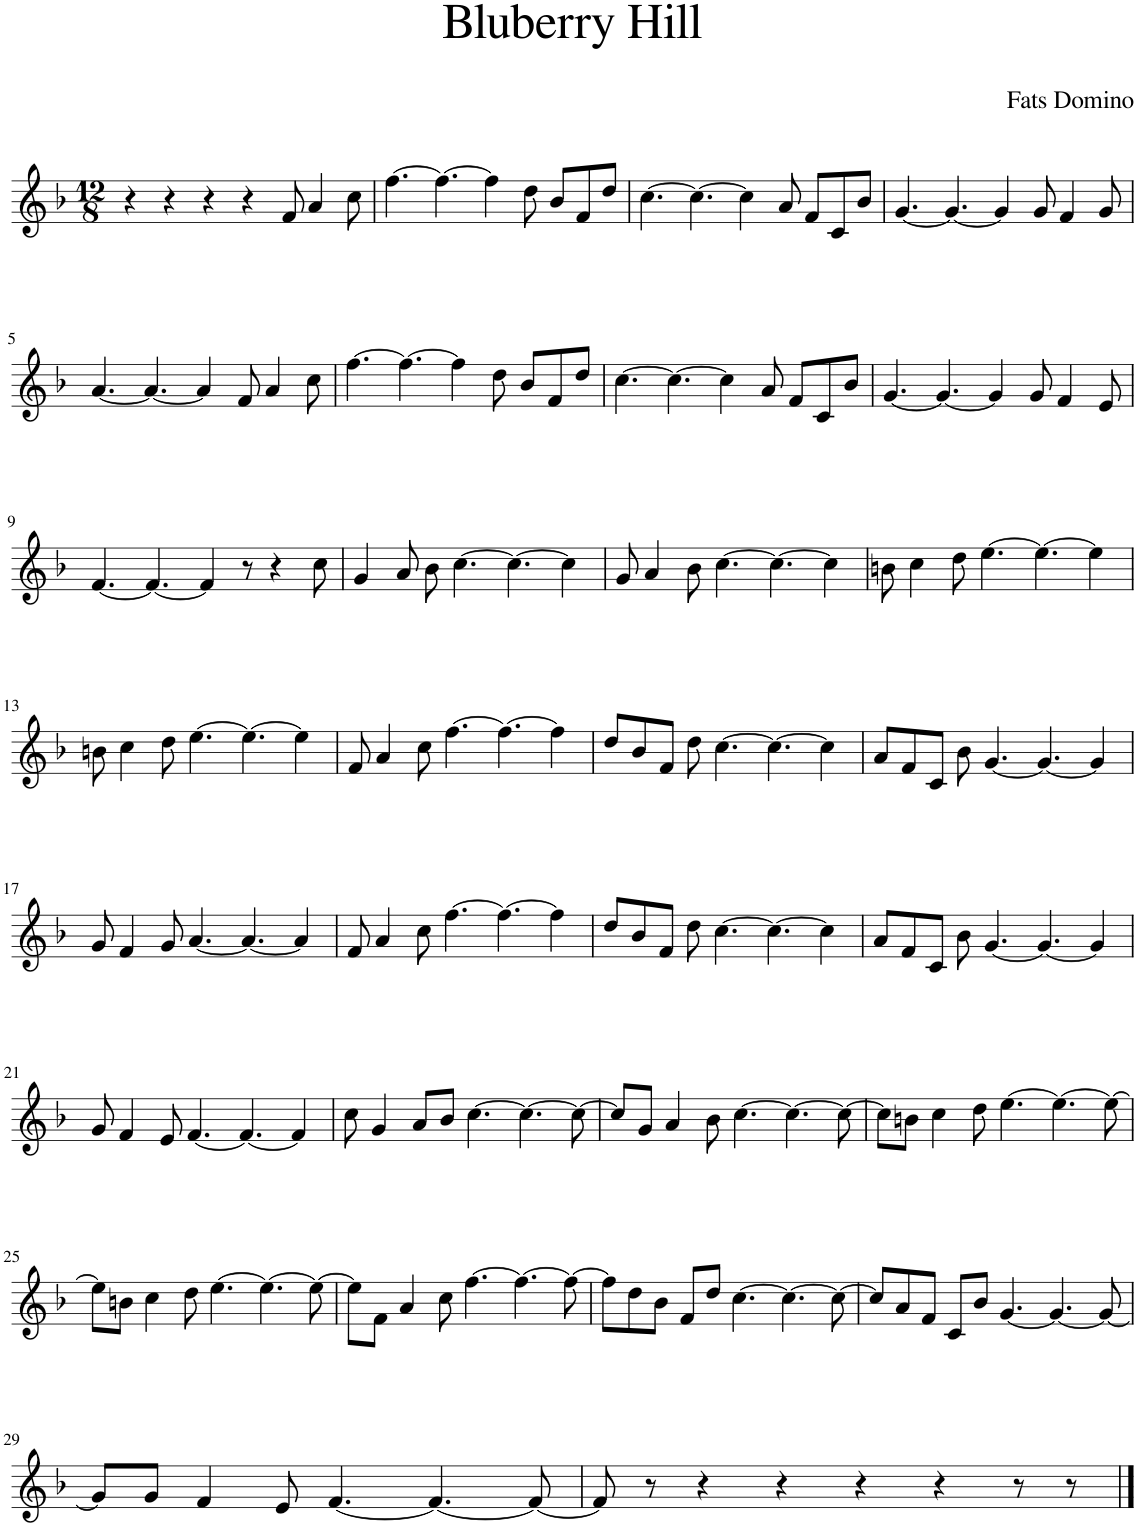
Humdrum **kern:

**kern
*part1
*staff1
*I"Clarinette en Sib
*I'Clar. Sib
*clefG2
*Trd1c2
*k[b-]
*M12/8
=1
4r
4r
4r
4r
8f/
4a/
8cc\
=2
[4.ff\
4.ff\_
4ff\]
8dd\
8b-/L
8f/
8dd/J
=3
[4.cc\
4.cc\_
4cc\]
8a/
8f/L
8c/
8b-/J
=4
[4.g/
4.g/_
4g/]
8g/
4f/
8g/
!!LO:LB:g=z
=5
[4.a/
4.a/_
4a/]
8f/
4a/
8cc\
=6
[4.ff\
4.ff\_
4ff\]
8dd\
8b-/L
8f/
8dd/J
=7
[4.cc\
4.cc\_
4cc\]
8a/
8f/L
8c/
8b-/J
=8
[4.g/
4.g/_
4g/]
8g/
4f/
8e/
!!LO:LB:g=z
=9
[4.f/
4.f/_
4f/]
8r
4r
8cc\
=10
4g/
8a/
8b-\
[4.cc\
4.cc\_
4cc\]
=11
8g/
4a/
8b-\
[4.cc\
4.cc\_
4cc\]
=12
8bn\
4cc\
8dd\
[4.ee\
4.ee\_
4ee\]
!!LO:LB:g=z
=13
8bn\
4cc\
8dd\
[4.ee\
4.ee\_
4ee\]
=14
8f/
4a/
8cc\
[4.ff\
4.ff\_
4ff\]
=15
8dd/L
8b-/
8f/J
8dd\
[4.cc\
4.cc\_
4cc\]
=16
8a/L
8f/
8c/J
8b-\
[4.g/
4.g/_
4g/]
!!LO:LB:g=z
=17
8g/
4f/
8g/
[4.a/
4.a/_
4a/]
=18
8f/
4a/
8cc\
[4.ff\
4.ff\_
4ff\]
=19
8dd/L
8b-/
8f/J
8dd\
[4.cc\
4.cc\_
4cc\]
=20
8a/L
8f/
8c/J
8b-\
[4.g/
4.g/_
4g/]
!!LO:LB:g=z
=21
8g/
4f/
8e/
[4.f/
4.f/_
4f/]
=22
8cc\
4g/
8a/L
8b-/J
[4.cc\
4.cc\_
8cc\_
=23
8cc/L]
8g/J
4a/
8b-\
[4.cc\
4.cc\_
8cc\_
=24
8cc\L]
8bn\J
4cc\
8dd\
[4.ee\
4.ee\_
8ee\_
!!LO:LB:g=z
=25
8ee\L]
8bn\J
4cc\
8dd\
[4.ee\
4.ee\_
8ee\_
=26
8ee\L]
8f\J
4a/
8cc\
[4.ff\
4.ff\_
8ff\_
=27
8ff\L]
8dd\
8b-\J
8f/L
8dd/J
[4.cc\
4.cc\_
8cc\_
=28
8cc/L]
8a/
8f/J
8c/L
8b-/J
[4.g/
4.g/_
8g/_
!!LO:LB:g=z
=29
8g/L]
8g/J
4f/
8e/
[4.f/
4.f/_
8f/_
=30
8f/]
8r
4r
4r
4r
4r
8r
8r
==
*-
